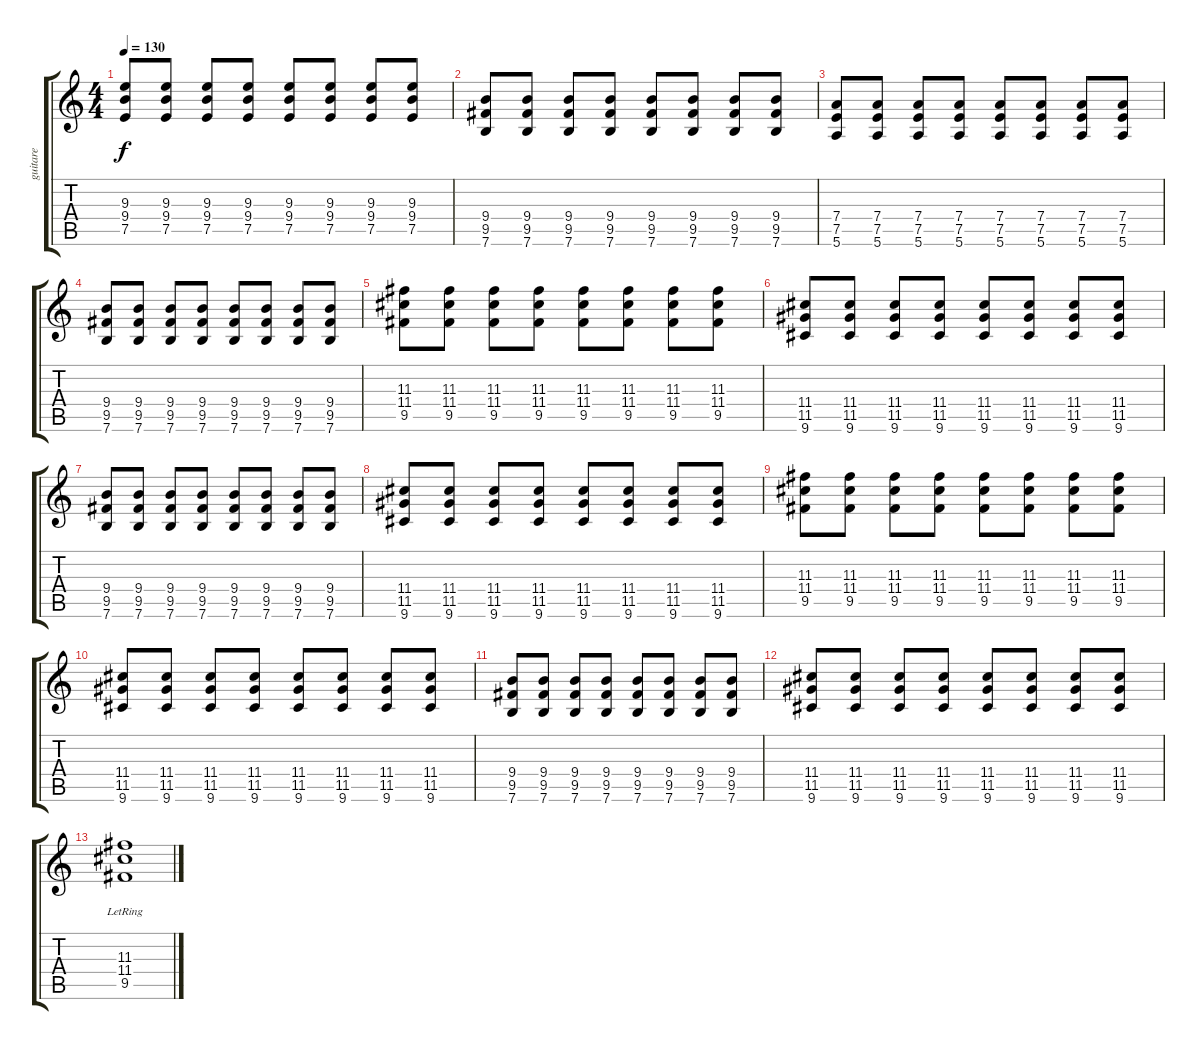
\track ("guitare" "guitare") {instrument overdrivenguitar}
\staff {score tabs}
\tuning (E4 B3 G3 D3 A2 E2) {hide}
\ts (4 4)
\tempo 130
\clef g2
\ks c
(9.3 9.4 7.5).8{dy f} (9.3 9.4 7.5).8 (9.3 9.4 7.5).8 (9.3 9.4 7.5).8 (9.3 9.4 7.5).8 (9.3 9.4 7.5).8 (9.3 9.4 7.5).8 (9.3 9.4 7.5).8 |
(9.4 9.5 7.6).8 (9.4 9.5 7.6).8 (9.4 9.5 7.6).8 (9.4 9.5 7.6).8 (9.4 9.5 7.6).8 (9.4 9.5 7.6).8 (9.4 9.5 7.6).8 (9.4 9.5 7.6).8 |
(7.4 7.5 5.6).8 (7.4 7.5 5.6).8 (7.4 7.5 5.6).8 (7.4 7.5 5.6).8 (7.4 7.5 5.6).8 (7.4 7.5 5.6).8 (7.4 7.5 5.6).8 (7.4 7.5 5.6).8 |
(9.4 9.5 7.6).8 (9.4 9.5 7.6).8 (9.4 9.5 7.6).8 (9.4 9.5 7.6).8 (9.4 9.5 7.6).8 (9.4 9.5 7.6).8 (9.4 9.5 7.6).8 (9.4 9.5 7.6).8 |
(11.3 11.4 9.5).8 (11.3 11.4 9.5).8 (11.3 11.4 9.5).8 (11.3 11.4 9.5).8 (11.3 11.4 9.5).8 (11.3 11.4 9.5).8 (11.3 11.4 9.5).8 (11.3 11.4 9.5).8 |
(11.4 11.5 9.6).8 (11.4 11.5 9.6).8 (11.4 11.5 9.6).8 (11.4 11.5 9.6).8 (11.4 11.5 9.6).8 (11.4 11.5 9.6).8 (11.4 11.5 9.6).8 (11.4 11.5 9.6).8 |
(9.4 9.5 7.6).8 (9.4 9.5 7.6).8 (9.4 9.5 7.6).8 (9.4 9.5 7.6).8 (9.4 9.5 7.6).8 (9.4 9.5 7.6).8 (9.4 9.5 7.6).8 (9.4 9.5 7.6).8 |
(11.4 11.5 9.6).8 (11.4 11.5 9.6).8 (11.4 11.5 9.6).8 (11.4 11.5 9.6).8 (11.4 11.5 9.6).8 (11.4 11.5 9.6).8 (11.4 11.5 9.6).8 (11.4 11.5 9.6).8 |
(11.3 11.4 9.5).8 (11.3 11.4 9.5).8 (11.3 11.4 9.5).8 (11.3 11.4 9.5).8 (11.3 11.4 9.5).8 (11.3 11.4 9.5).8 (11.3 11.4 9.5).8 (11.3 11.4 9.5).8 |
(11.4 11.5 9.6).8 (11.4 11.5 9.6).8 (11.4 11.5 9.6).8 (11.4 11.5 9.6).8 (11.4 11.5 9.6).8 (11.4 11.5 9.6).8 (11.4 11.5 9.6).8 (11.4 11.5 9.6).8 |
(9.4 9.5 7.6).8 (9.4 9.5 7.6).8 (9.4 9.5 7.6).8 (9.4 9.5 7.6).8 (9.4 9.5 7.6).8 (9.4 9.5 7.6).8 (9.4 9.5 7.6).8 (9.4 9.5 7.6).8 |
(11.4 11.5 9.6).8 (11.4 11.5 9.6).8 (11.4 11.5 9.6).8 (11.4 11.5 9.6).8 (11.4 11.5 9.6).8 (11.4 11.5 9.6).8 (11.4 11.5 9.6).8 (11.4 11.5 9.6).8 |
(11.3{lr} 11.4 9.5).1
